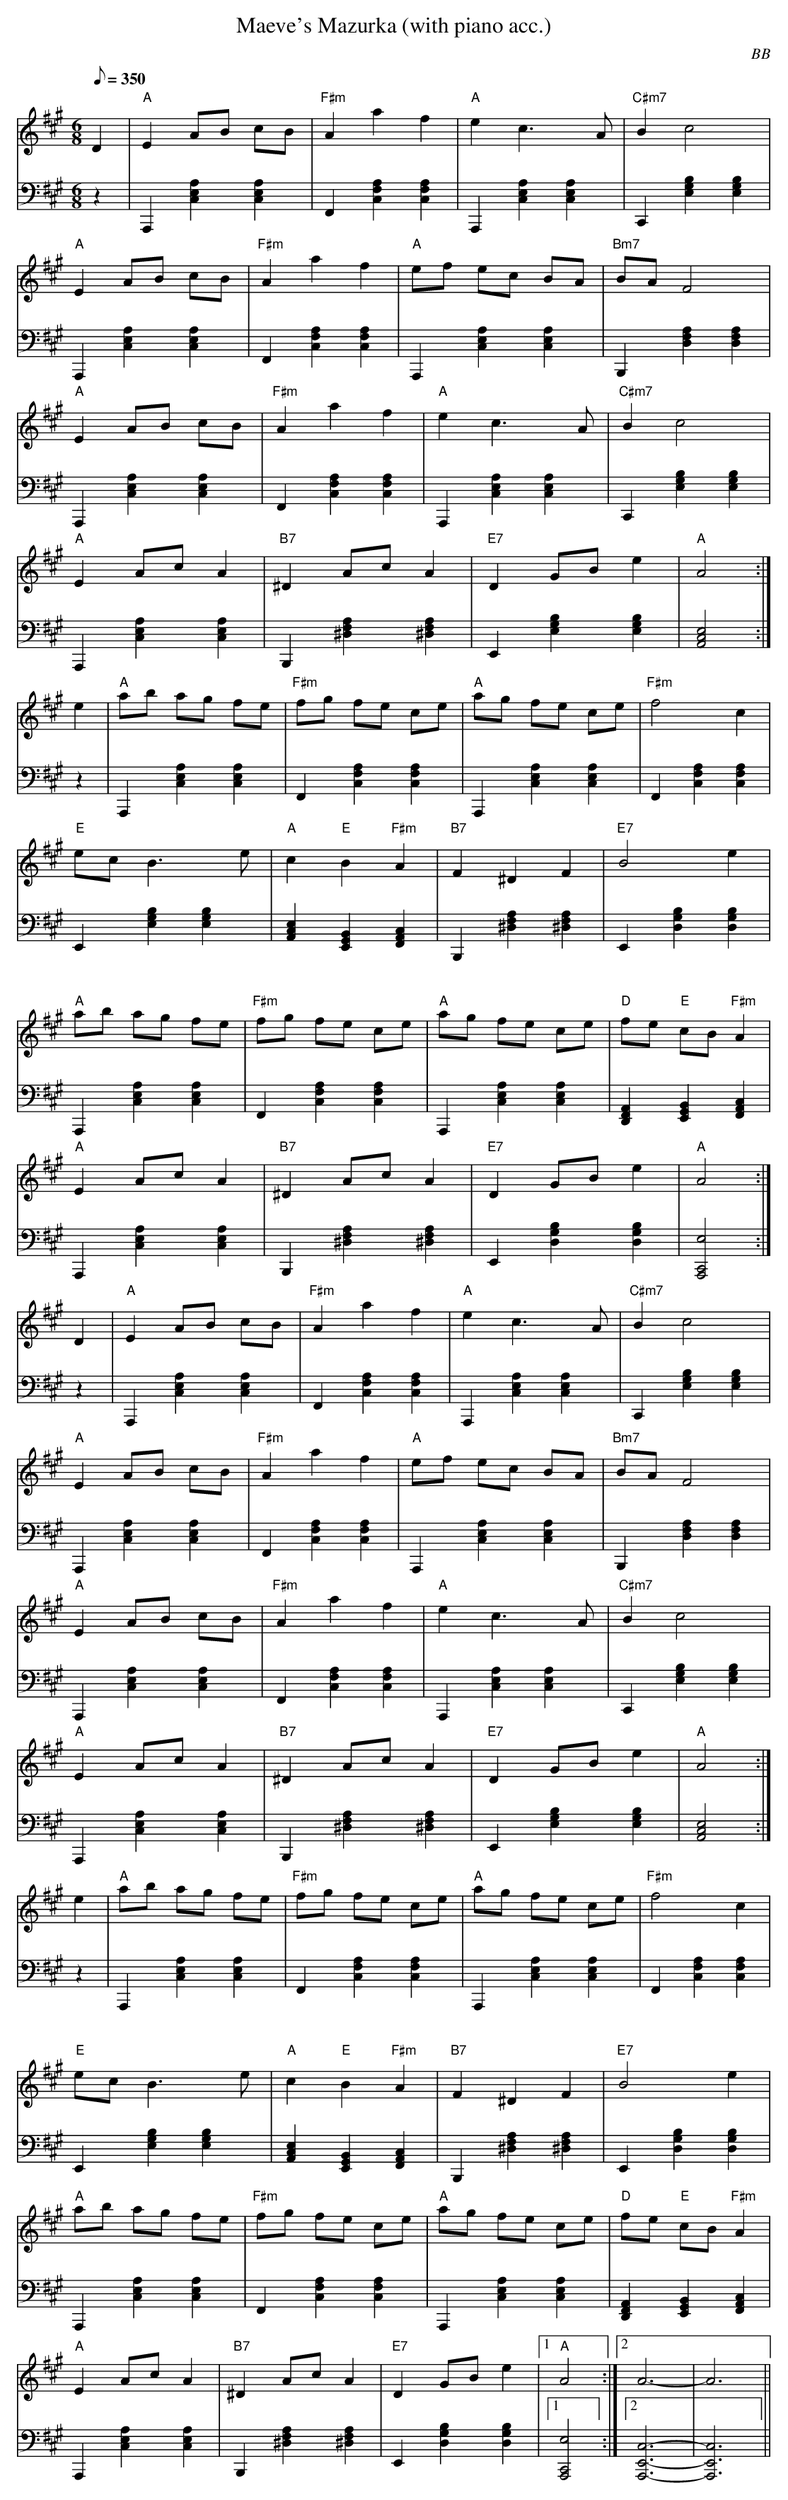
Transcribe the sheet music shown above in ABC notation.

X:1
T: Maeve's Mazurka (with piano acc.)
C: BB
Q: 1/8=350
M: 6/8
L: 1/8
V: 1 program 1 73 %flute
V: 2 volume=70 clef=bass m=D program 1 00
K: A
[V:1] D2|"A"E2 AB cB|"F#m"A2 a2 f2|"A"e2 c3 A|"C#m7"B2 c4|
[V:2] z2|A,,2[A2C2E2][A2C2E2]|F,2[F2A2C2][F2A2C2]|A,,2[A2C2E2][A2C2E2]|\
C,2[E2G2B2][E2G2B2]|
[V:1] "A"E2 AB cB|"F#m"A2 a2 f2|"A"ef ec BA|"Bm7"BA F4 |
[V:2] A,,2[A2C2E2][A2C2E2]|F,2[F2A2C2][F2A2C2]|A,,2[A2C2E2][A2C2E2]|\
B,,2[A2D2F2][A2D2F2]|
[V:1] "A"E2 AB cB|"F#m"A2 a2 f2|"A"e2 c3 A|"C#m7"B2 c4 |
[V:2] A,,2[A2C2E2][A2C2E2]|F,2[F2A2C2][F2A2C2]|A,,2[A2C2E2][A2C2E2]|\
C,2[E2G2B2][E2G2B2]|
[V:1] "A"E2 Ac A2|"B7"^D2 Ac A2|"E7"D2 GB e2|"A"A4 :|
[V:2] A,,2[A2C2E2][A2C2E2]|B,,2[A2^D2F2][A2^D2F2]|E,2[E2G2B2][E2G2B2]|\
[A,4C4E4] :|
[V:1] e2|"A"ab ag fe|"F#m"fg fe ce|"A"ag fe ce|"F#m"f4 c2 |
[V:2] z2|A,,2[A2C2E2][A2C2E2]|F,2[F2A2C2][F2A2C2]|A,,2[A2C2E2][A2C2E2]|\
F,2[F2A2C2][F2A2C2]|
[V:1] "E"ec B3 e|"A"c2 "E"B2 "F#m"A2|"B7"F2 ^D2 F2|"E7"B4 e2 |
[V:2] E,2[E2G2B2][E2G2B2]|[A,2C2E2][E,2G,2B,2][F,2A,2C2]|B,,2[A2^D2F2][A2^D2F2]|\
E,2[D2G2B2][D2G2B2]|
[V:1] "A"ab ag fe|"F#m"fg fe ce|"A"ag fe ce|"D"fe "E"cB "F#m"A2 |
[V:2] A,,2[A2C2E2][A2C2E2]|F,2[F2A2C2][F2A2C2]|A,,2[A2C2E2][A2C2E2]|\
[D,2F,2A,2][E,2G,2B,2][F,2A,2C2]|
[V:1] "A"E2 Ac A2|"B7"^D2 Ac A2|"E7"D2 GB e2|"A"A4 :|
[V:2]A,,2[A2C2E2][A2C2E2]|B,,2[A2^D2F2][A2^D2F2]|E,2[D2G2B2][D2G2B2]|\
[A,,4C,4E4]:|
[V:1] D2|"A"E2 AB cB|"F#m"A2 a2 f2|"A"e2 c3 A|"C#m7"B2 c4|
[V:2] z2|A,,2[A2C2E2][A2C2E2]|F,2[F2A2C2][F2A2C2]|A,,2[A2C2E2][A2C2E2]|\
C,2[E2G2B2][E2G2B2]|
[V:1] "A"E2 AB cB|"F#m"A2 a2 f2|"A"ef ec BA|"Bm7"BA F4 |
[V:2] A,,2[A2C2E2][A2C2E2]|F,2[F2A2C2][F2A2C2]|A,,2[A2C2E2][A2C2E2]|\
B,,2[A2D2F2][A2D2F2]|
[V:1] "A"E2 AB cB|"F#m"A2 a2 f2|"A"e2 c3 A|"C#m7"B2 c4 |
[V:2] A,,2[A2C2E2][A2C2E2]|F,2[F2A2C2][F2A2C2]|A,,2[A2C2E2][A2C2E2]|\
C,2[E2G2B2][E2G2B2]|
[V:1] "A"E2 Ac A2|"B7"^D2 Ac A2|"E7"D2 GB e2|"A"A4 :|
[V:2] A,,2[A2C2E2][A2C2E2]|B,,2[A2^D2F2][A2^D2F2]|E,2[E2G2B2][E2G2B2]|\
[A,4C4E4] :|
[V:1] e2|"A"ab ag fe|"F#m"fg fe ce|"A"ag fe ce|"F#m"f4 c2 |
[V:2] z2|A,,2[A2C2E2][A2C2E2]|F,2[F2A2C2][F2A2C2]|A,,2[A2C2E2][A2C2E2]|\
F,2[F2A2C2][F2A2C2]|
[V:1] "E"ec B3 e|"A"c2 "E"B2 "F#m"A2|"B7"F2 ^D2 F2|"E7"B4 e2 |
[V:2] E,2[E2G2B2][E2G2B2]|[A,2C2E2][E,2G,2B,2][F,2A,2C2]|B,,2[A2^D2F2][A2^D2F2]|\
E,2[D2G2B2][D2G2B2]|
[V:1] "A"ab ag fe|"F#m"fg fe ce|"A"ag fe ce|"D"fe "E"cB "F#m"A2 |
[V:2] A,,2[A2C2E2][A2C2E2]|F,2[F2A2C2][F2A2C2]|A,,2[A2C2E2][A2C2E2]|\
[D,2F,2A,2][E,2G,2B,2][F,2A,2C2]|
[V:1] "A"E2 Ac A2|"B7"^D2 Ac A2|"E7"D2 GB e2|1 "A"A4 :|2 A6-|A6||
[V:2]A,,2[A2C2E2][A2C2E2]|B,,2[A2^D2F2][A2^D2F2]|E,2[D2G2B2][D2G2B2]|1\
[A,,4C,4E4]:|2 [A,,6-C6-E,6-]|[A,,6C6E,6]||
